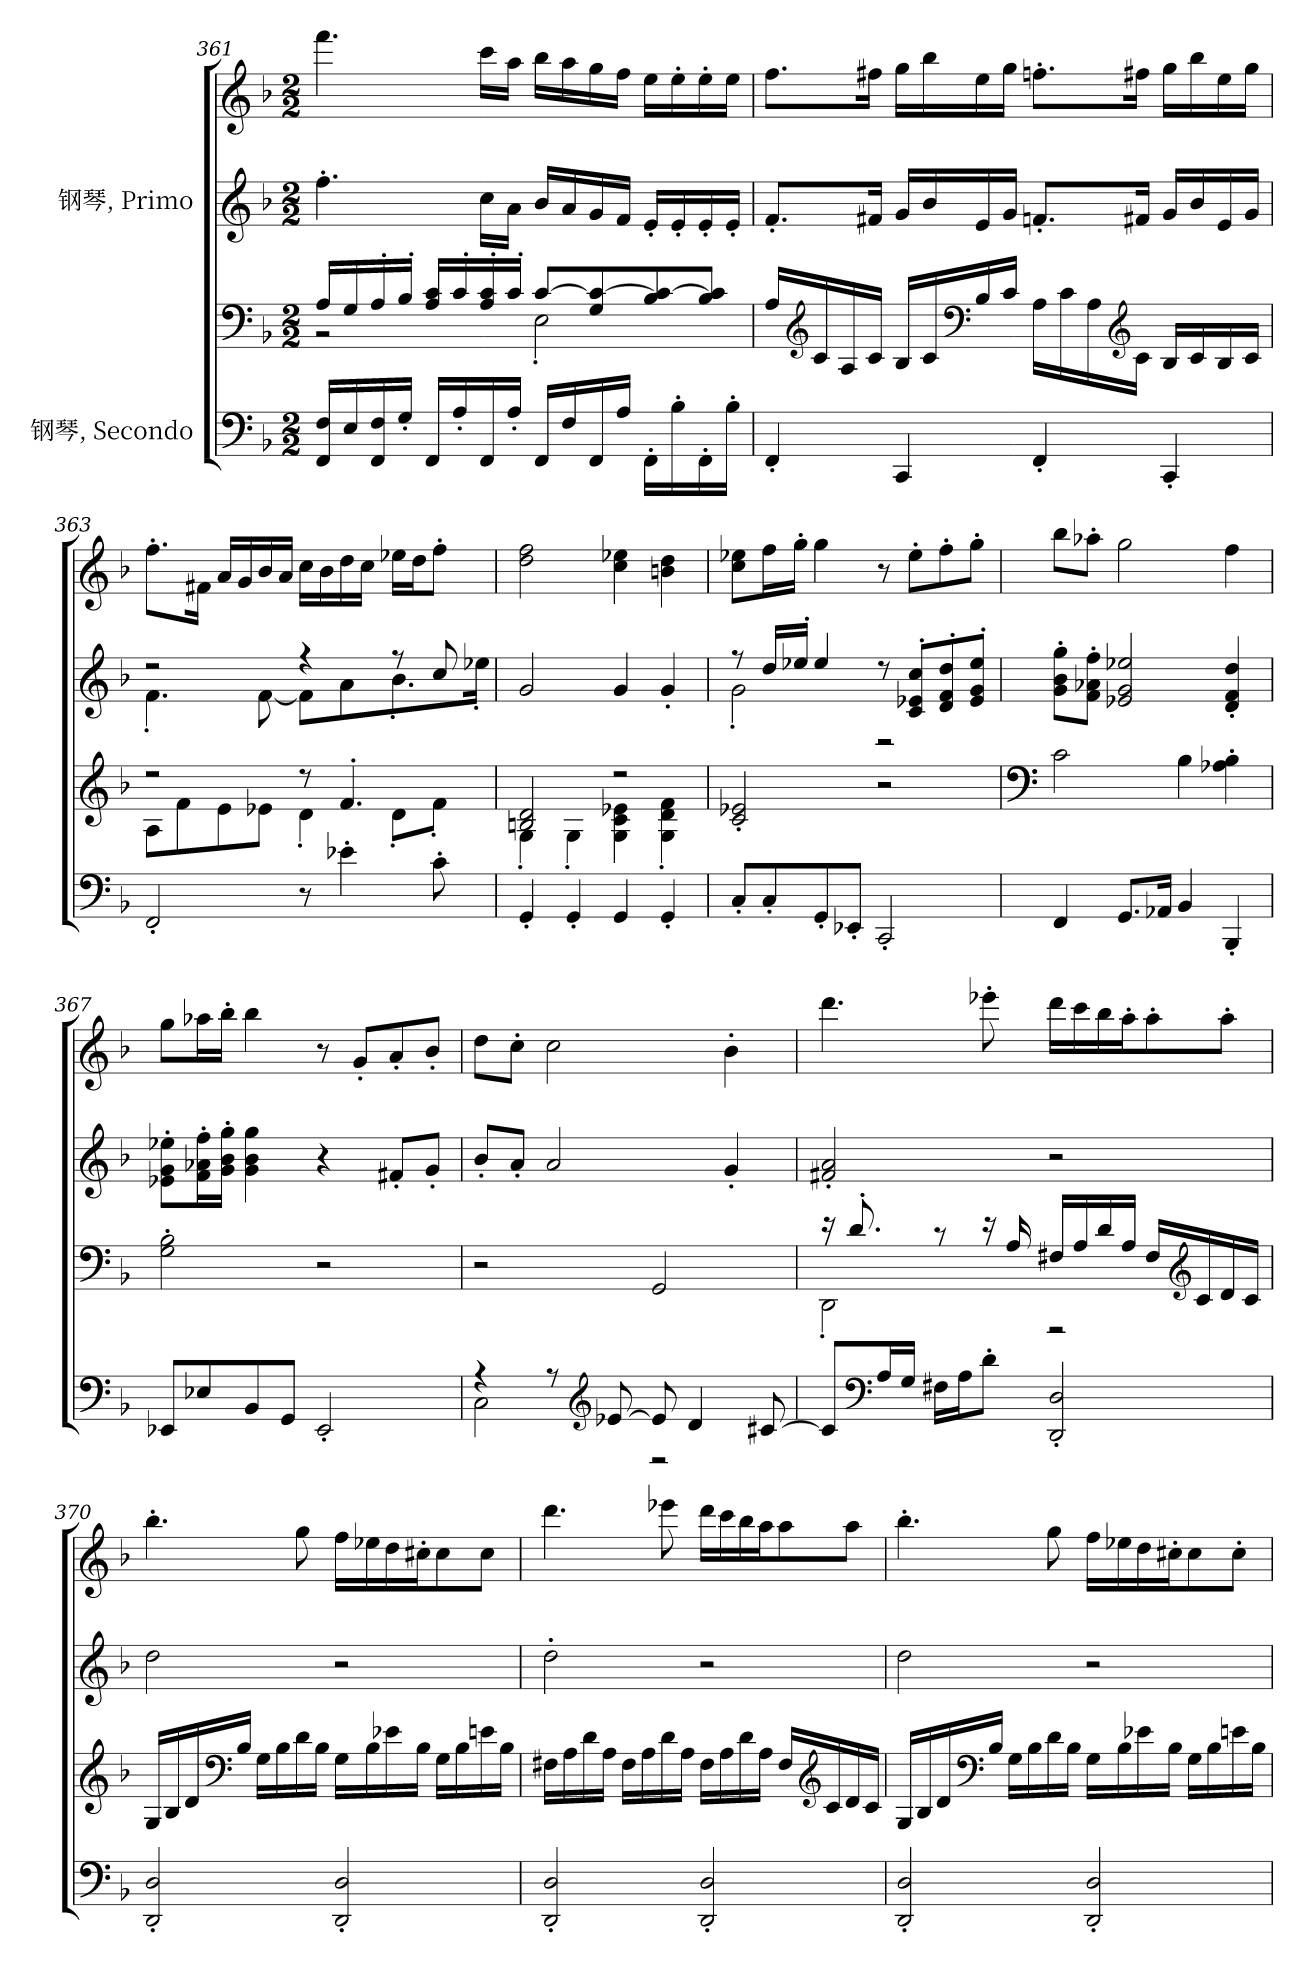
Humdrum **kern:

**kern	**kern	**kern	**kern
*part2	*part2	*part1	*part1
*staff4	*staff3	*staff2	*staff1
*I"钢琴, Secondo	*	*I"钢琴, Primo	*
*clefF4	*clefF4	*clefG2	*clefG2
*k[b-]	*k[b-]	*k[b-]	*k[b-]
*M2/2	*M2/2	*M2/2	*M2/2
=361	=361	=361	=361
*	*^	*	*
16FF/ 16F/LL	16A/LL	2r	4.ff'\	4.fff\
16E/	16G/	.	.	.
16FF/ 16F/	16A'/	.	.	.
16G'/JJ	16B-'/JJ	.	.	.
16FF/LL	16A/ 16c/LL	.	.	.
16A'/	16c'/	.	.	.
16FF/	16A/' 16c/'	.	16cc\LL	16ccc\LL
16A'/JJ	16c'/JJ	.	16a\JJ	16aa\JJ
16FF/LL	[8c/L	2E'\	16b-/LL	16bb-\LL
16F/	.	.	16a/	16aa\
16FF/	8G/ 8c/_	.	16g/	16gg\
16A/JJ	.	.	16f/JJ	16ff\JJ
16FF'\LL	8B-/ 8c/_	.	16e'/LL	16ee\LL
16B-'\	.	.	16e'/	16ee'\
16FF'\	8B-/ 8c/]J	.	16e'/	16ee'\
16B-'\JJ	.	.	16e'/JJ	16ee\JJ
*	*v	*v	*	*
!!LO:LB:g=z
=362	=362	=362	=362
4FF'/	16A/LL	8.f'/L	8.ff\L
*	*clefG2	*	*
.	16c/	.	.
.	16A/	.	.
.	16c/JJ	16f#X/Jk	16ff#X\Jk
4CC/	16B-/LL	16g/LL	16gg\LL
.	16c/	16b-/	16bb-\
*	*clefF4	*	*
.	16B-/	16e/	16ee\
.	16c/JJ	16g/JJ	16gg\JJ
4FF'/	16A\LL	8.fn'/L	8.ffn'\L
.	16c\	.	.
.	16A\	.	.
*	*clefG2	*	*
.	16c\JJ	16f#X/Jk	16ff#X\Jk
4CC'/	16B-/LL	16g/LL	16gg\LL
.	16c/	16b-/	16bb-\
.	16B-/	16e/	16ee\
.	16c/JJ	16g/JJ	16gg\JJ
=363	=363	=363	=363
*	*^	*^	*
2FF'/	2r	8A\L	2r	4.f'\	8.ff'\L
.	.	8f\	.	.	.
.	.	.	.	.	16f#X\Jk
.	.	8e\	.	.	16a/LL
.	.	.	.	.	16g/
.	.	8e-X\J	.	[8f\	16b-/
.	.	.	.	.	16a/JJ
8r	8r	4d'\	4r	8f\L]	16cc\LL
.	.	.	.	.	16b-\
4e-X'\	4.f'/	.	.	8a\	16dd\
.	.	.	.	.	16cc\JJ
.	.	8d'\L	8r	8.b-'\	16ee-X\LL
.	.	.	.	.	16dd\J
8c'\	.	8f'\J	8cc/	.	8ff'\J
.	.	.	.	16ee-X'\Jk	.
*	*	*	*v	*v	*
!!LO:PB:g=z
=364	=364	=364	=364	=364
4GG'/	2Bn/ 2d/	4G'\	2g/	2dd\ 2ff\
4GG'/	.	4G'\	.	.
4GG/	2r	4G\ 4c\ 4e-X\	4g/	4cc\ 4ee-X\
4GG'/	.	4G\' 4d\' 4f\'	4g'/	4bn\ 4dd\
*	*v	*v	*	*
=365	=365	=365	=365
*	*	*^	*
8C'/L	2c/' 2e-X/'	8r	2g'\	8cc\ 8ee-X\L
8C'/	.	16dd/LL	.	16ff\L
.	.	16ee-X'/JJ	.	16gg'\JJ
8GG'/	.	4ee-/	.	4gg\
8EE-X'/J	.	.	.	.
2CC'/	2r	8r	2r	8r
.	.	8c/' 8e-X/' 8cc/'L	.	8ee-'\L
.	.	8d/' 8f/' 8dd/'	.	8ff'\
.	.	8e-/' 8g/' 8ee-/'J	.	8gg'\J
*	*	*v	*v	*
=366	=366	=366	=366
*	*clefF4	*	*
4FF/	2c\	8g\' 8b-\' 8gg\'L	8bb-\L
.	.	8f\' 8a-X\' 8ff\'J	8aa-X'\J
8.GG/L	.	2e-X/ 2g/ 2ee-X/	2gg\
16AA-X/Jk	.	.	.
4BB-/	4B-\	.	.
4BBB-'/	4A-X\' 4B-\'	4d/' 4f/' 4dd/'	4ff\
=367	=367	=367	=367
8EE-X/L	2G\' 2B-\'	8e-X\' 8g\' 8ee-X\'L	8gg\L
8E-X/	.	16f\' 16a-X\' 16ff\'L	16aa-X\L
.	.	16g\' 16b-\' 16gg\'JJ	16bb-'\JJ
8BB-/	.	4g\ 4b-\ 4gg\	4bb-\
8GG/J	.	.	.
2EE-'/	2r	4r	8r
.	.	.	8g'/L
.	.	8f#X'/L	8a'/
.	.	8g'/J	8b-'/J
!!LO:LB:g=z
=368	=368	=368	=368
*^	*	*	*
4r	2C\	2r	8b-'/L	8dd\L
.	.	.	8a'/J	8cc'\J
8r	.	.	2a/	2cc\
*clefG2	*	*	*	*
[8e-X/	.	.	.	.
8e-/]	2r	2GG/	.	.
4d/	.	.	.	.
.	.	.	4g'/	4b-'\
[8c#X/	.	.	.	.
*v	*v	*	*	*
=369	=369	=369	=369
*	*^	*	*
8c#/L]	16r	2DD'\	2f#X/' 2a/'	4.ddd\
.	8.d'/	.	.	.
*clefF4	*	*	*	*
16A/L	.	.	.	.
16G/JJ	.	.	.	.
16F#X\LL	8r	.	.	.
16A\J	.	.	.	.
8d'\J	16r	.	.	8eee-X'\
.	16A/	.	.	.
2DD/' 2D/'	16F#X/LL	2r	2r	16ddd\LL
.	16A/	.	.	16ccc\
.	16d/	.	.	16bb-\
.	16A/JJ	.	.	16aa'\J
.	16F#/LL	.	.	8aa'\
*	*clefG2	*	*	*
.	16c/	.	.	.
.	16d/	.	.	8aa'\J
.	16c/JJ	.	.	.
*	*v	*v	*	*
!!LO:LB:g=z
=370	=370	=370	=370
2DD/' 2D/'	16G/LL	2dd\	4.bb-'\
.	16B-/	.	.
.	16d/	.	.
*	*clefF4	*	*
.	16B-/JJ	.	.
.	16G\LL	.	.
.	16B-\	.	.
.	16d\	.	8gg\
.	16B-\JJ	.	.
2DD/' 2D/'	16G\LL	2r	16ff\LL
.	16B-\	.	16ee-X\
.	16e-X\	.	16dd\
.	16B-\JJ	.	16cc#X'\J
.	16G\LL	.	8cc#\
.	16B-\	.	.
.	16en\	.	8cc#\J
.	16B-\JJ	.	.
=371	=371	=371	=371
2DD/' 2D/'	16F#X\LL	2dd'\	4.ddd\
.	16A\	.	.
.	16d\	.	.
.	16A\JJ	.	.
.	16F#\LL	.	.
.	16A\	.	.
.	16d\	.	8eee-X\
.	16A\JJ	.	.
2DD/' 2D/'	16F#\LL	2r	16ddd\LL
.	16A\	.	16ccc\
.	16d\	.	16bb-\
.	16A\JJ	.	16aa\J
.	16F#/LL	.	8aa\
*	*clefG2	*	*
.	16c/	.	.
.	16d/	.	8aa\J
.	16c/JJ	.	.
!!LO:PB:g=z
=372	=372	=372	=372
2DD/' 2D/'	16G/LL	2dd\	4.bb-'\
.	16B-/	.	.
.	16d/	.	.
*	*clefF4	*	*
.	16B-/JJ	.	.
.	16G\LL	.	.
.	16B-\	.	.
.	16d\	.	8gg\
.	16B-\JJ	.	.
2DD/' 2D/'	16G\LL	2r	16ff\LL
.	16B-\	.	16ee-X\
.	16e-X\	.	16dd\
.	16B-\JJ	.	16cc#X'\J
.	16G\LL	.	8cc#\
.	16B-\	.	.
.	16en\	.	8cc#'\J
.	16B-\JJ	.	.
=	=	=	=
*-	*-	*-	*-
